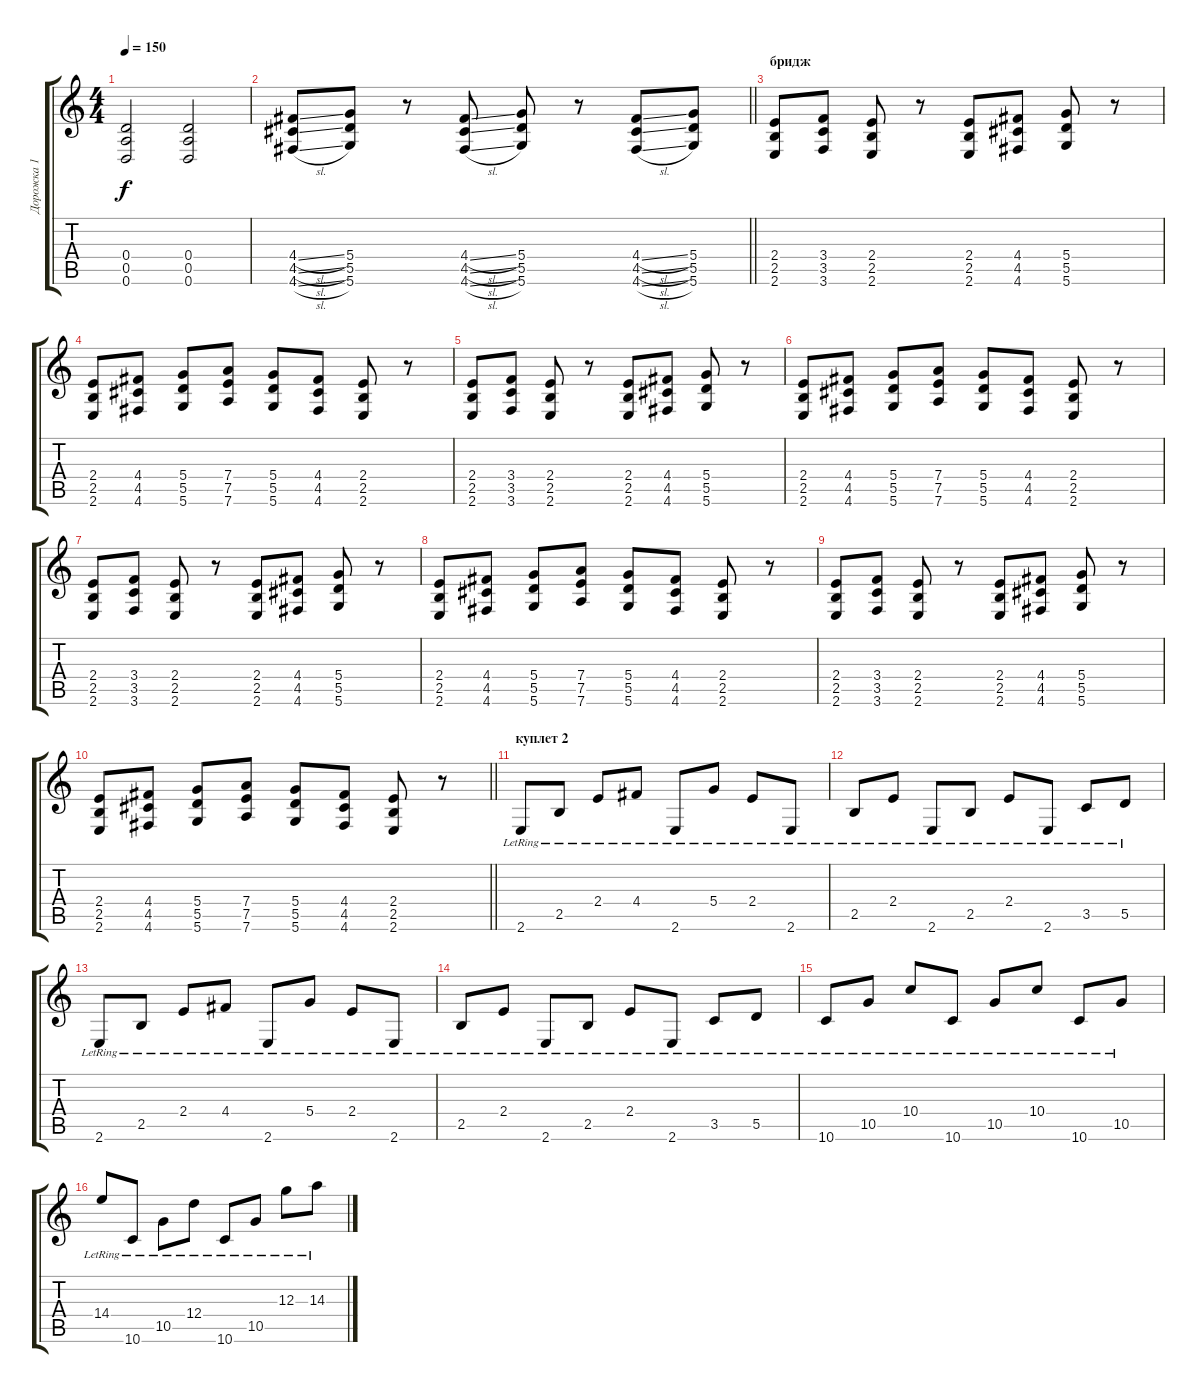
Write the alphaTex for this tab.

\track ("Дорожка 1" "Дорожка 1") {instrument acousticguitarsteel}
\staff {score tabs}
\tuning (E4 B3 G3 D3 A2 D2) {hide}
\ts (4 4)
\tempo 150
\clef g2
\ks c
(0.4 0.5 0.6).2{dy f} (0.4 0.5 0.6).2 |
\barLineRight lightlight
(4.4{sl} 4.5{sl} 4.6{sl}).8 (5.4 5.5 5.6).8 r.8 (4.4{sl} 4.5{sl} 4.6{sl}).8 (5.4 5.5 5.6).8 r.8 (4.4{sl} 4.5{sl} 4.6{sl}).8 (5.4 5.5 5.6).8 |
\section ("" "бридж")
(2.4 2.5 2.6).8 (3.4 3.5 3.6).8 (2.4 2.5 2.6).8 r.8 (2.4 2.5 2.6).8 (4.4 4.5 4.6).8 (5.4 5.5 5.6).8 r.8 |
(2.4 2.5 2.6).8 (4.4 4.5 4.6).8 (5.4 5.5 5.6).8 (7.4 7.5 7.6).8 (5.4 5.5 5.6).8 (4.4 4.5 4.6).8 (2.4 2.5 2.6).8 r.8 |
(2.4 2.5 2.6).8 (3.4 3.5 3.6).8 (2.4 2.5 2.6).8 r.8 (2.4 2.5 2.6).8 (4.4 4.5 4.6).8 (5.4 5.5 5.6).8 r.8 |
(2.4 2.5 2.6).8 (4.4 4.5 4.6).8 (5.4 5.5 5.6).8 (7.4 7.5 7.6).8 (5.4 5.5 5.6).8 (4.4 4.5 4.6).8 (2.4 2.5 2.6).8 r.8 |
(2.4 2.5 2.6).8 (3.4 3.5 3.6).8 (2.4 2.5 2.6).8 r.8 (2.4 2.5 2.6).8 (4.4 4.5 4.6).8 (5.4 5.5 5.6).8 r.8 |
(2.4 2.5 2.6).8 (4.4 4.5 4.6).8 (5.4 5.5 5.6).8 (7.4 7.5 7.6).8 (5.4 5.5 5.6).8 (4.4 4.5 4.6).8 (2.4 2.5 2.6).8 r.8 |
(2.4 2.5 2.6).8 (3.4 3.5 3.6).8 (2.4 2.5 2.6).8 r.8 (2.4 2.5 2.6).8 (4.4 4.5 4.6).8 (5.4 5.5 5.6).8 r.8 |
\barLineRight lightlight
(2.4 2.5 2.6).8 (4.4 4.5 4.6).8 (5.4 5.5 5.6).8 (7.4 7.5 7.6).8 (5.4 5.5 5.6).8 (4.4 4.5 4.6).8 (2.4 2.5 2.6).8 r.8 |
\section ("" "куплет 2")
2.6{lr}.8 2.5{lr}.8 2.4{lr}.8 4.4{lr}.8 2.6{lr}.8 5.4{lr}.8 2.4{lr}.8 2.6{lr}.8 |
2.5{lr}.8 2.4{lr}.8 2.6{lr}.8 2.5{lr}.8 2.4{lr}.8 2.6{lr}.8 3.5{lr}.8 5.5{lr}.8 |
2.6{lr}.8 2.5{lr}.8 2.4{lr}.8 4.4{lr}.8 2.6{lr}.8 5.4{lr}.8 2.4{lr}.8 2.6{lr}.8 |
2.5{lr}.8 2.4{lr}.8 2.6{lr}.8 2.5{lr}.8 2.4{lr}.8 2.6{lr}.8 3.5{lr}.8 5.5{lr}.8 |
10.6{lr}.8 10.5{lr}.8 10.4{lr}.8 10.6{lr}.8 10.5{lr}.8 10.4{lr}.8 10.6{lr}.8 10.5{lr}.8 |
14.4{lr}.8 10.6{lr}.8 10.5{lr}.8 12.4{lr}.8 10.6{lr}.8 10.5{lr}.8 12.3{lr}.8 14.3{lr}.8
